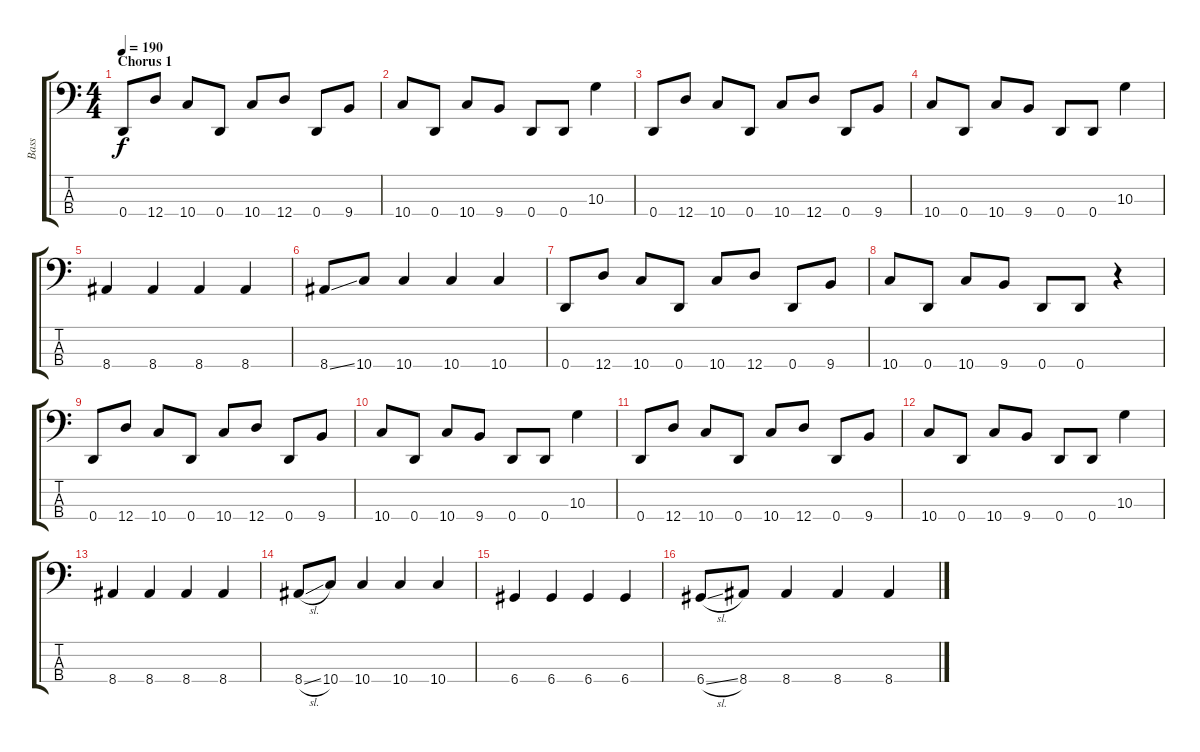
\track ("Bass" "Bass") {instrument electricbassfinger}
\staff {score tabs}
\tuning (G2 D2 A1 D1) {hide}
\ts (4 4)
\section ("" "Chorus 1")
\tempo 190
\clef f4
\ks c
0.4.8{dy f} 12.4.8 10.4.8 0.4.8 10.4.8 12.4.8 0.4.8 9.4.8 |
10.4.8 0.4.8 10.4.8 9.4.8 0.4.8 0.4.8 10.3.4 |
0.4.8 12.4.8 10.4.8 0.4.8 10.4.8 12.4.8 0.4.8 9.4.8 |
10.4.8 0.4.8 10.4.8 9.4.8 0.4.8 0.4.8 10.3.4 |
8.4.4 8.4.4 8.4.4 8.4.4 |
8.4{ss}.8 10.4.8 10.4.4 10.4.4 10.4.4 |
0.4.8 12.4.8 10.4.8 0.4.8 10.4.8 12.4.8 0.4.8 9.4.8 |
10.4.8 0.4.8 10.4.8 9.4.8 0.4.8 0.4.8 r.4 |
0.4.8 12.4.8 10.4.8 0.4.8 10.4.8 12.4.8 0.4.8 9.4.8 |
10.4.8 0.4.8 10.4.8 9.4.8 0.4.8 0.4.8 10.3.4 |
0.4.8 12.4.8 10.4.8 0.4.8 10.4.8 12.4.8 0.4.8 9.4.8 |
10.4.8 0.4.8 10.4.8 9.4.8 0.4.8 0.4.8 10.3.4 |
8.4.4 8.4.4 8.4.4 8.4.4 |
8.4{sl}.8 10.4.8 10.4.4 10.4.4 10.4.4 |
6.4.4 6.4.4 6.4.4 6.4.4 |
6.4{sl}.8 8.4.8 8.4.4 8.4.4 8.4.4
